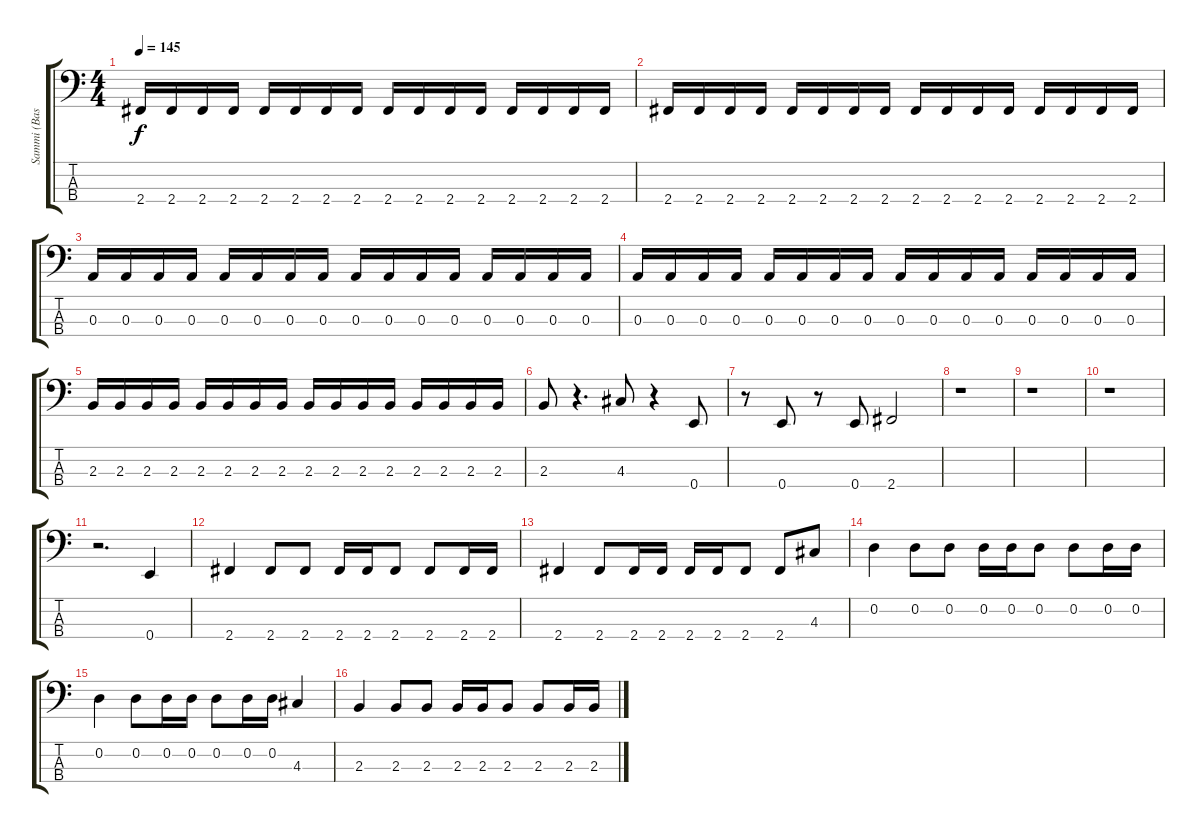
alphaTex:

\track ("Sammi (Bass Guitar)" "Sammi (Bas") {instrument electricbassfinger}
\staff {score tabs}
\tuning (G2 D2 A1 E1) {hide}
\ts (4 4)
\tempo 145
\clef f4
\ks c
2.4.16{dy f} 2.4.16 2.4.16 2.4.16 2.4.16 2.4.16 2.4.16 2.4.16 2.4.16 2.4.16 2.4.16 2.4.16 2.4.16 2.4.16 2.4.16 2.4.16 |
2.4.16 2.4.16 2.4.16 2.4.16 2.4.16 2.4.16 2.4.16 2.4.16 2.4.16 2.4.16 2.4.16 2.4.16 2.4.16 2.4.16 2.4.16 2.4.16 |
0.3.16 0.3.16 0.3.16 0.3.16 0.3.16 0.3.16 0.3.16 0.3.16 0.3.16 0.3.16 0.3.16 0.3.16 0.3.16 0.3.16 0.3.16 0.3.16 |
0.3.16 0.3.16 0.3.16 0.3.16 0.3.16 0.3.16 0.3.16 0.3.16 0.3.16 0.3.16 0.3.16 0.3.16 0.3.16 0.3.16 0.3.16 0.3.16 |
2.3.16 2.3.16 2.3.16 2.3.16 2.3.16 2.3.16 2.3.16 2.3.16 2.3.16 2.3.16 2.3.16 2.3.16 2.3.16 2.3.16 2.3.16 2.3.16 |
2.3.8 r.4{d} 4.3.8 r.4 0.4.8 |
r.8 0.4.8 r.8 0.4.8 2.4.2 |
r.1 |
r.1 |
r.1 |
r.2{d} 0.4.4 |
2.4.4 2.4.8 2.4.8 2.4.16 2.4.16 2.4.8 2.4.8 2.4.16 2.4.16 |
2.4.4 2.4.8 2.4.16 2.4.16 2.4.16 2.4.16 2.4.8 2.4.8 4.3.8 |
0.2.4 0.2.8 0.2.8 0.2.16 0.2.16 0.2.8 0.2.8 0.2.16 0.2.16 |
0.2.4 0.2.8 0.2.16 0.2.16 0.2.8 0.2.16 0.2.16 4.3.4 |
2.3.4 2.3.8 2.3.8 2.3.16 2.3.16 2.3.8 2.3.8 2.3.16 2.3.16
